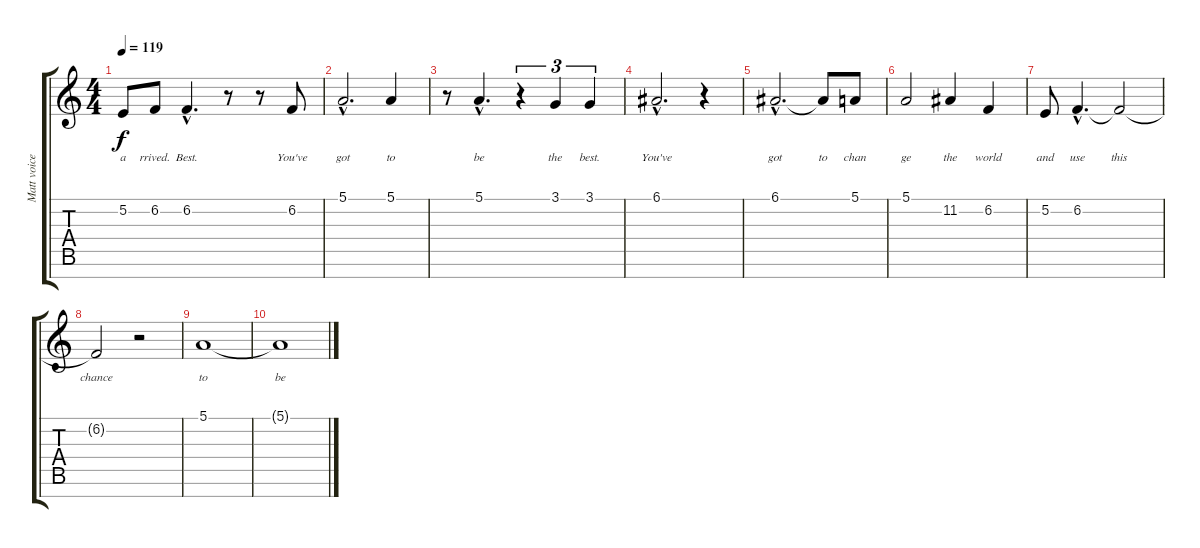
\track ("Matt voice" "Matt voice") {instrument viola}
\staff {score tabs}
\tuning (E4 B3 G3 D3 A2 E2 B1) {hide}
\ts (4 4)
\tempo 119
\clef g2
\ks c
5.2{t}.8{lyrics (0 "a") lyrics (1 "") lyrics (2 "") lyrics (3 "") lyrics (4 "") dy f} 6.2.8{lyrics (0 "rrived.") lyrics (1 "") lyrics (2 "") lyrics (3 "") lyrics (4 "")} 6.2{hac}.4{d lyrics (0 "Best.") lyrics (1 "") lyrics (2 "") lyrics (3 "") lyrics (4 "")} r.8 r.8 6.2.8{lyrics (0 "You've") lyrics (1 "") lyrics (2 "") lyrics (3 "") lyrics (4 "")} |
5.1{hac}.2{d lyrics (0 "got") lyrics (1 "") lyrics (2 "") lyrics (3 "") lyrics (4 "")} 5.1.4{lyrics (0 "to") lyrics (1 "") lyrics (2 "") lyrics (3 "") lyrics (4 "")} |
r.8 5.1{hac}.4{d lyrics (0 "be") lyrics (1 "") lyrics (2 "") lyrics (3 "") lyrics (4 "")} r.4{tu (3 2)} 3.1.4{tu (3 2) lyrics (0 "the") lyrics (1 "") lyrics (2 "") lyrics (3 "") lyrics (4 "")} 3.1.4{tu (3 2) lyrics (0 "best.") lyrics (1 "") lyrics (2 "") lyrics (3 "") lyrics (4 "")} |
6.1{hac}.2{d lyrics (0 "You've") lyrics (1 "") lyrics (2 "") lyrics (3 "") lyrics (4 "")} r.4 |
6.1{hac}.2{d lyrics (0 "got") lyrics (1 "") lyrics (2 "") lyrics (3 "") lyrics (4 "")} 6.1{t}.8{lyrics (0 "to") lyrics (1 "") lyrics (2 "") lyrics (3 "") lyrics (4 "")} 5.1.8{lyrics (0 "chan") lyrics (1 "") lyrics (2 "") lyrics (3 "") lyrics (4 "")} |
5.1.2{lyrics (0 "ge") lyrics (1 "") lyrics (2 "") lyrics (3 "") lyrics (4 "")} 11.2.4{lyrics (0 "the") lyrics (1 "") lyrics (2 "") lyrics (3 "") lyrics (4 "")} 6.2.4{lyrics (0 "world") lyrics (1 "") lyrics (2 "") lyrics (3 "") lyrics (4 "")} |
5.2.8{lyrics (0 "and") lyrics (1 "") lyrics (2 "") lyrics (3 "") lyrics (4 "")} 6.2{hac}.4{d lyrics (0 "use") lyrics (1 "") lyrics (2 "") lyrics (3 "") lyrics (4 "")} 6.2{t}.2{lyrics (0 "this") lyrics (1 "") lyrics (2 "") lyrics (3 "") lyrics (4 "")} |
6.2{t}.2{lyrics (0 "chance") lyrics (1 "") lyrics (2 "") lyrics (3 "") lyrics (4 "")} r.2 |
5.1.1{lyrics (0 "to") lyrics (1 "") lyrics (2 "") lyrics (3 "") lyrics (4 "")} |
5.1{t}.1{lyrics (0 "be") lyrics (1 "") lyrics (2 "") lyrics (3 "") lyrics (4 "")}
